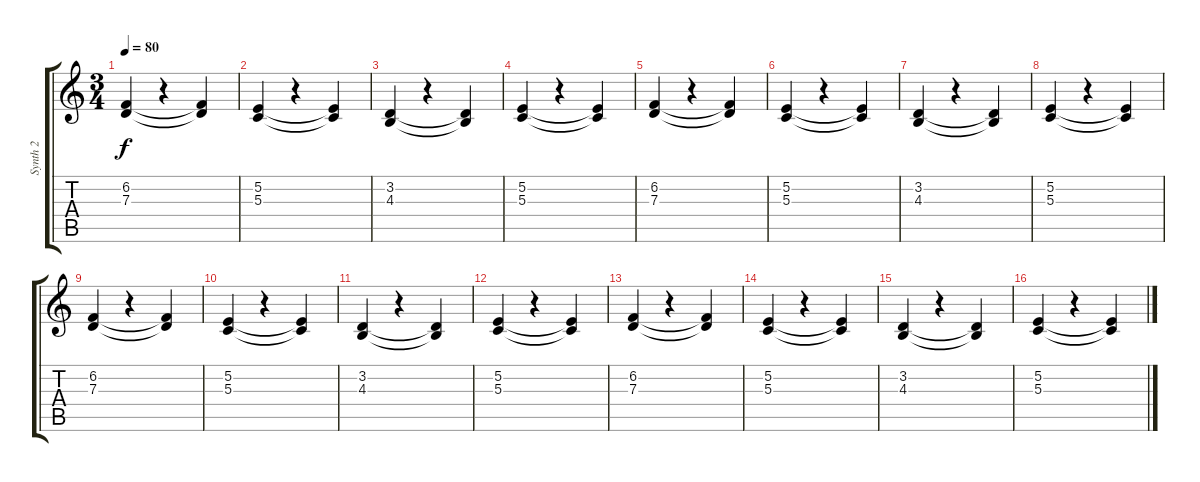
\track ("Synth 2" "Synth 2") {instrument synthstrings1}
\staff {score tabs}
\tuning (E4 B3 G3 D3 A2 E2) {hide}
\ts (3 4)
\section ("" "")
\tempo 80
\clef g2
\ks c
(6.2 7.3).4{dy f} r.4 (6.2{t} 7.3{t}).4 |
(5.2 5.3).4 r.4 (5.2{t} 5.3{t}).4 |
(3.2 4.3).4 r.4 (3.2{t} 4.3{t}).4 |
(5.2 5.3).4 r.4 (5.2{t} 5.3{t}).4 |
(6.2 7.3).4 r.4 (6.2{t} 7.3{t}).4 |
(5.2 5.3).4 r.4 (5.2{t} 5.3{t}).4 |
(3.2 4.3).4 r.4 (3.2{t} 4.3{t}).4 |
(5.2 5.3).4 r.4 (5.2{t} 5.3{t}).4 |
(6.2 7.3).4 r.4 (6.2{t} 7.3{t}).4 |
(5.2 5.3).4 r.4 (5.2{t} 5.3{t}).4 |
(3.2 4.3).4 r.4 (3.2{t} 4.3{t}).4 |
(5.2 5.3).4 r.4 (5.2{t} 5.3{t}).4 |
(6.2 7.3).4 r.4 (6.2{t} 7.3{t}).4 |
(5.2 5.3).4 r.4 (5.2{t} 5.3{t}).4 |
(3.2 4.3).4 r.4 (3.2{t} 4.3{t}).4 |
(5.2 5.3).4 r.4 (5.2{t} 5.3{t}).4
